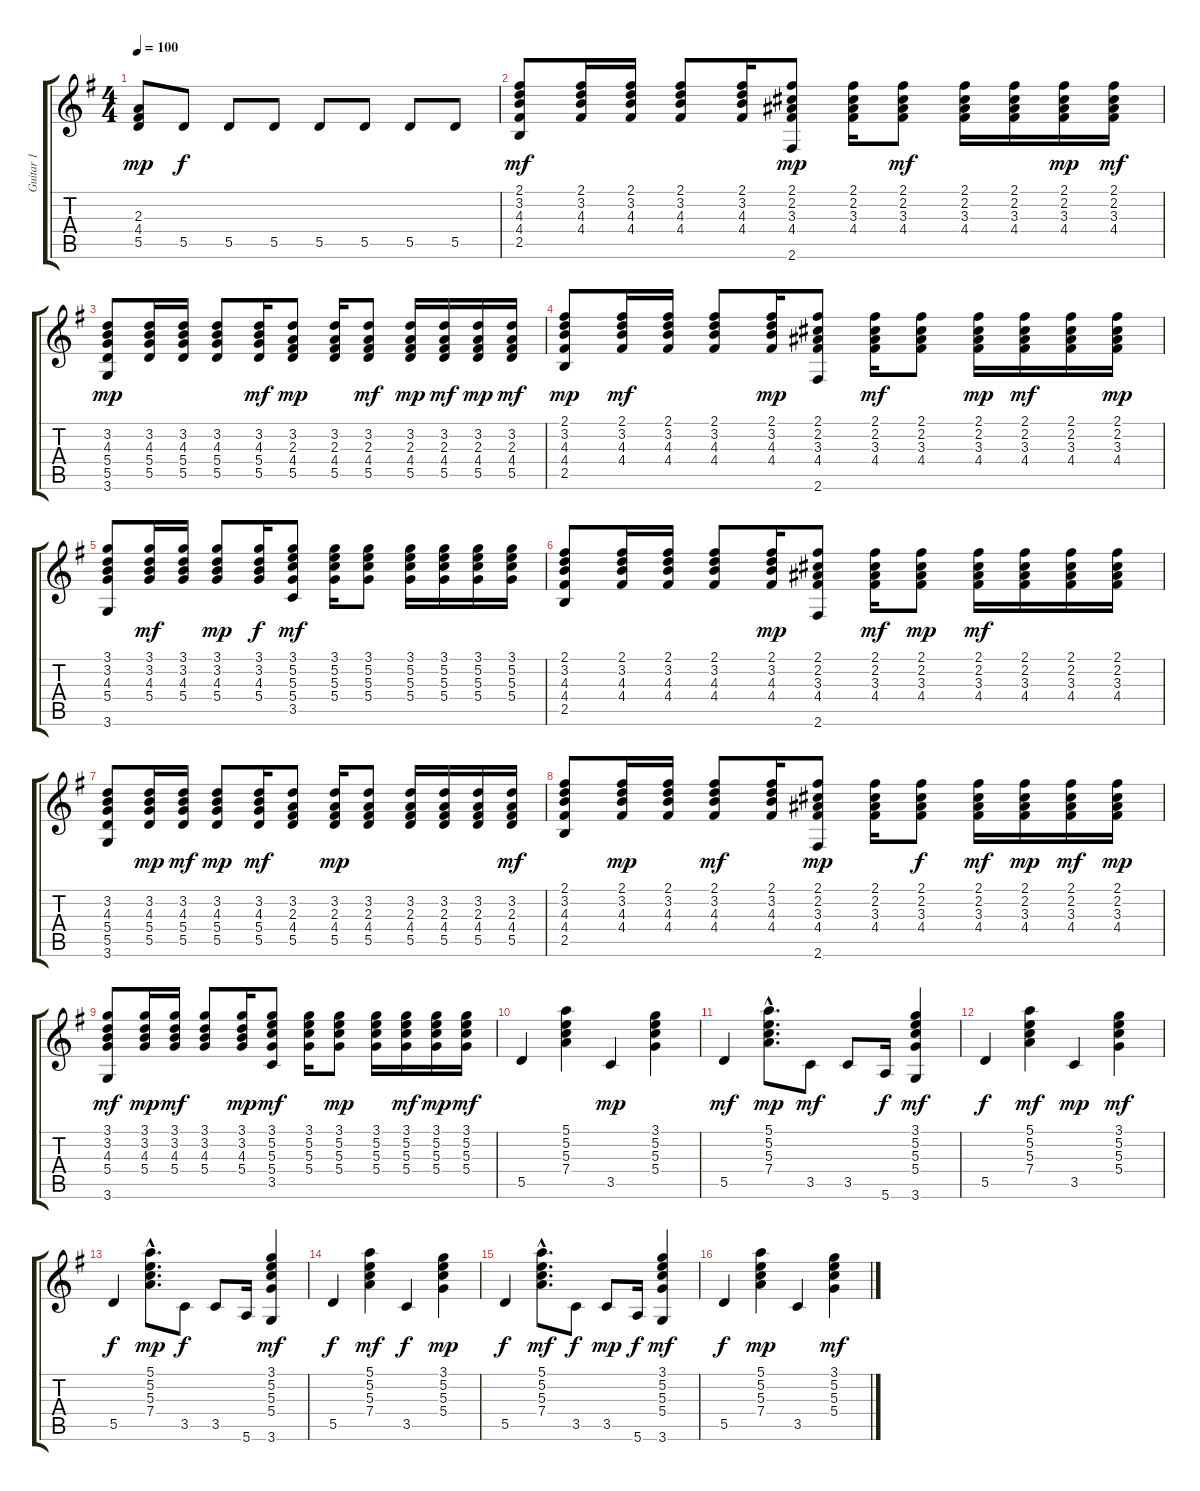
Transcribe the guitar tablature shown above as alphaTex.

\track ("Guitar 1" "Guitar 1") {instrument electricguitarclean}
\staff {score tabs}
\tuning (E4 B3 G3 D3 A2 E2) {hide}
\ts (4 4)
\tempo 100
\clef g2
\ks g
(2.3 4.4 5.5).8{dy mp} 5.5.8{dy f} 5.5.8 5.5.8 5.5.8 5.5.8 5.5.8 5.5.8 |
(2.1 3.2 4.3 4.4 2.5).8{dy mf} (2.1 3.2 4.3 4.4).16 (2.1 3.2 4.3 4.4).16 (2.1 3.2 4.3 4.4).8 (2.1 3.2 4.3 4.4).16 (2.1 2.2 3.3 4.4 2.6).8{dy mp} (2.1 2.2 3.3 4.4).16 (2.1 2.2 3.3 4.4).8{dy mf} (2.1 2.2 3.3 4.4).16 (2.1 2.2 3.3 4.4).16 (2.1 2.2 3.3 4.4).16{dy mp} (2.1 2.2 3.3 4.4).16{dy mf} |
(3.2 4.3 5.4 5.5 3.6).8{dy mp} (3.2 4.3 5.4 5.5).16 (3.2 4.3 5.4 5.5).16 (3.2 4.3 5.4 5.5).8 (3.2 4.3 5.4 5.5).16{dy mf} (3.2 2.3 4.4 5.5).8{dy mp} (3.2 2.3 4.4 5.5).16 (3.2 2.3 4.4 5.5).8{dy mf} (3.2 2.3 4.4 5.5).16{dy mp} (3.2 2.3 4.4 5.5).16{dy mf} (3.2 2.3 4.4 5.5).16{dy mp} (3.2 2.3 4.4 5.5).16{dy mf} |
(2.1 3.2 4.3 4.4 2.5).8{dy mp} (2.1 3.2 4.3 4.4).16{dy mf} (2.1 3.2 4.3 4.4).16 (2.1 3.2 4.3 4.4).8 (2.1 3.2 4.3 4.4).16{dy mp} (2.1 2.2 3.3 4.4 2.6).8 (2.1 2.2 3.3 4.4).16{dy mf} (2.1 2.2 3.3 4.4).8 (2.1 2.2 3.3 4.4).16{dy mp} (2.1 2.2 3.3 4.4).16{dy mf} (2.1 2.2 3.3 4.4).16 (2.1 2.2 3.3 4.4).16{dy mp} |
(3.1 3.2 4.3 5.4 3.6).8 (3.1 3.2 4.3 5.4).16{dy mf} (3.1 3.2 4.3 5.4).16 (3.1 3.2 4.3 5.4).8{dy mp} (3.1 3.2 4.3 5.4).16{dy f} (3.1 5.2 5.3 5.4 3.5).8{dy mf} (3.1 5.2 5.3 5.4).16 (3.1 5.2 5.3 5.4).8 (3.1 5.2 5.3 5.4).16 (3.1 5.2 5.3 5.4).16 (3.1 5.2 5.3 5.4).16 (3.1 5.2 5.3 5.4).16 |
(2.1 3.2 4.3 4.4 2.5).8 (2.1 3.2 4.3 4.4).16 (2.1 3.2 4.3 4.4).16 (2.1 3.2 4.3 4.4).8 (2.1 3.2 4.3 4.4).16{dy mp} (2.1 2.2 3.3 4.4 2.6).8 (2.1 2.2 3.3 4.4).16{dy mf} (2.1 2.2 3.3 4.4).8{dy mp} (2.1 2.2 3.3 4.4).16{dy mf} (2.1 2.2 3.3 4.4).16 (2.1 2.2 3.3 4.4).16 (2.1 2.2 3.3 4.4).16 |
(3.2 4.3 5.4 5.5 3.6).8 (3.2 4.3 5.4 5.5).16{dy mp} (3.2 4.3 5.4 5.5).16{dy mf} (3.2 4.3 5.4 5.5).8{dy mp} (3.2 4.3 5.4 5.5).16{dy mf} (3.2 2.3 4.4 5.5).8 (3.2 2.3 4.4 5.5).16{dy mp} (3.2 2.3 4.4 5.5).8 (3.2 2.3 4.4 5.5).16 (3.2 2.3 4.4 5.5).16 (3.2 2.3 4.4 5.5).16 (3.2 2.3 4.4 5.5).16{dy mf} |
(2.1 3.2 4.3 4.4 2.5).8 (2.1 3.2 4.3 4.4).16{dy mp} (2.1 3.2 4.3 4.4).16 (2.1 3.2 4.3 4.4).8{dy mf} (2.1 3.2 4.3 4.4).16 (2.1 2.2 3.3 4.4 2.6).8{dy mp} (2.1 2.2 3.3 4.4).16 (2.1 2.2 3.3 4.4).8{dy f} (2.1 2.2 3.3 4.4).16{dy mf} (2.1 2.2 3.3 4.4).16{dy mp} (2.1 2.2 3.3 4.4).16{dy mf} (2.1 2.2 3.3 4.4).16{dy mp} |
(3.1 3.2 4.3 5.4 3.6).8{dy mf} (3.1 3.2 4.3 5.4).16{dy mp} (3.1 3.2 4.3 5.4).16{dy mf} (3.1 3.2 4.3 5.4).8 (3.1 3.2 4.3 5.4).16{dy mp} (3.1 5.2 5.3 5.4 3.5).8{dy mf} (3.1 5.2 5.3 5.4).16 (3.1 5.2 5.3 5.4).8{dy mp} (3.1 5.2 5.3 5.4).16 (3.1 5.2 5.3 5.4).16{dy mf} (3.1 5.2 5.3 5.4).16{dy mp} (3.1 5.2 5.3 5.4).16{dy mf} |
5.5.4 (5.1 5.2 5.3 7.4).4 3.5.4{dy mp} (3.1 5.2 5.3 5.4).4 |
5.5.4{dy mf} (5.1{hac} 5.2{hac} 5.3{hac} 7.4{hac}).8{d dy mp} 3.5.8{dy mf} 3.5.8 5.6.16{dy f} (3.1 5.2 5.3 5.4 3.6).4{dy mf} |
5.5.4{dy f} (5.1 5.2 5.3 7.4).4{dy mf} 3.5.4{dy mp} (3.1 5.2 5.3 5.4).4{dy mf} |
5.5.4{dy f} (5.1{hac} 5.2{hac} 5.3{hac} 7.4{hac}).8{d dy mp} 3.5.8{dy f} 3.5.8 5.6.16 (3.1 5.2 5.3 5.4 3.6).4{dy mf} |
5.5.4{dy f} (5.1 5.2 5.3 7.4).4{dy mf} 3.5.4{dy f} (3.1 5.2 5.3 5.4).4{dy mp} |
5.5.4{dy f} (5.1{hac} 5.2{hac} 5.3{hac} 7.4{hac}).8{d dy mf} 3.5.8{dy f} 3.5.8{dy mp} 5.6.16{dy f} (3.1 5.2 5.3 5.4 3.6).4{dy mf} |
5.5.4{dy f} (5.1 5.2 5.3 7.4).4{dy mp} 3.5.4 (3.1 5.2 5.3 5.4).4{dy mf}
